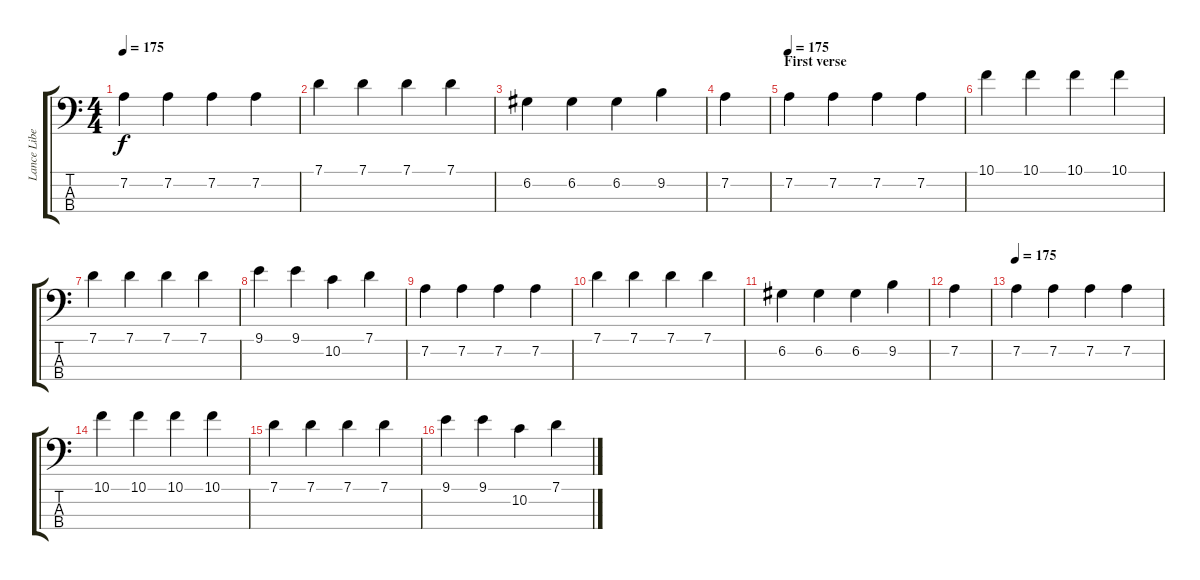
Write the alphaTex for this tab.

\track ("Lance Liberty" "Lance Libe") {instrument electricbasspick}
\staff {score tabs}
\tuning (G2 D2 A1 E1) {hide}
\ts (4 4)
\tempo 175
\clef f4
\ks c
7.2.4{dy f} 7.2.4 7.2.4 7.2.4 |
7.1.4 7.1.4 7.1.4 7.1.4 |
6.2.4 6.2.4 6.2.4 9.2.4 |
7.2.4 |
\section ("" "First verse")
\tempo 175
7.2.4 7.2.4 7.2.4 7.2.4 |
10.1.4 10.1.4 10.1.4 10.1.4 |
7.1.4 7.1.4 7.1.4 7.1.4 |
9.1.4 9.1.4 10.2.4 7.1.4 |
7.2.4 7.2.4 7.2.4 7.2.4 |
7.1.4 7.1.4 7.1.4 7.1.4 |
6.2.4 6.2.4 6.2.4 9.2.4 |
7.2.4 |
\tempo 175
7.2.4 7.2.4 7.2.4 7.2.4 |
10.1.4 10.1.4 10.1.4 10.1.4 |
7.1.4 7.1.4 7.1.4 7.1.4 |
9.1.4 9.1.4 10.2.4 7.1.4
